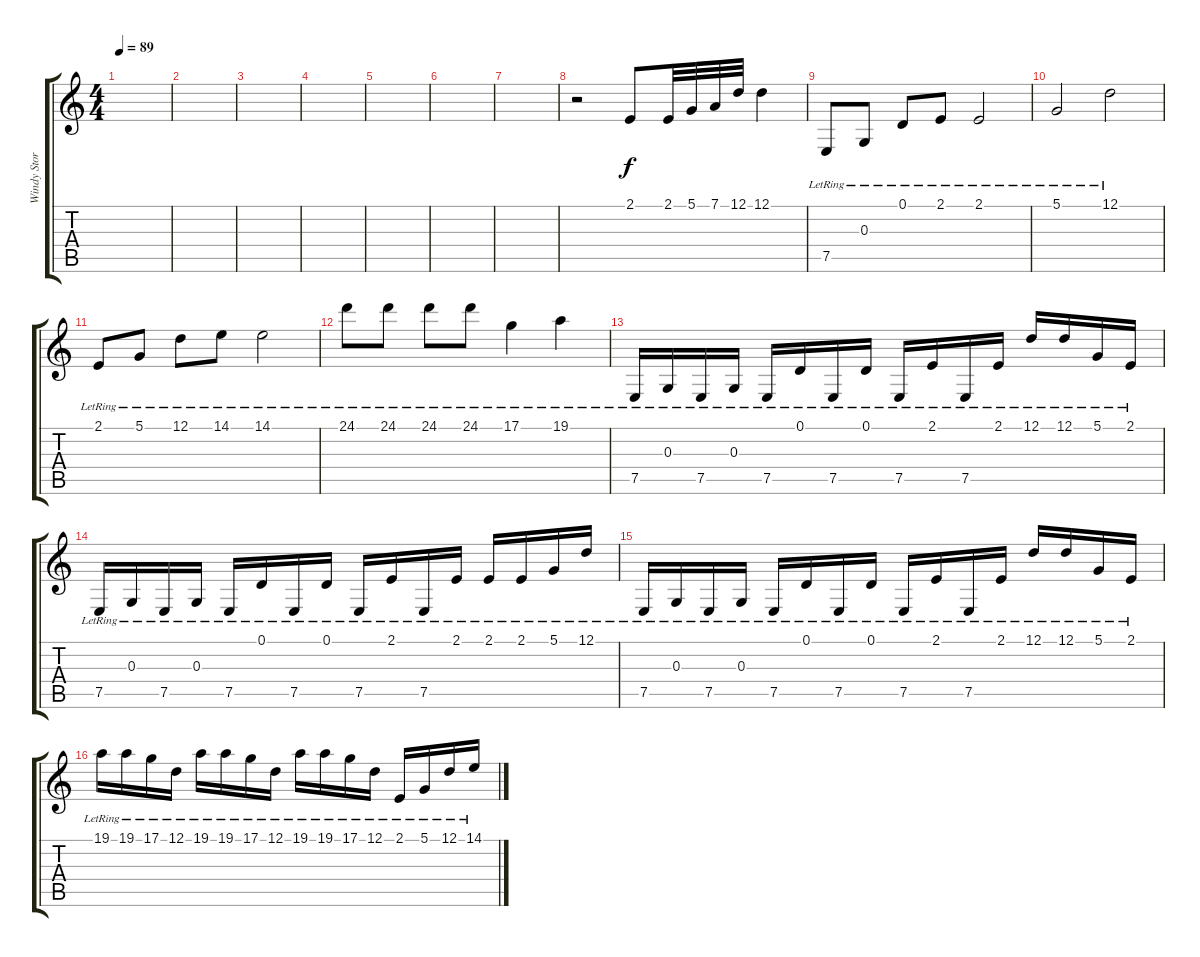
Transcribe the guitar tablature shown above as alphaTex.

\track ("Windy Storm" "Windy Stor") {instrument acousticgrandpiano}
\staff {score tabs}
\tuning (D4 A3 G3 D3 A2 D2) {hide}
\ts (4 4)
\tempo 89
\clef g2
\ks c
|
|
|
|
|
|
|
r.2 2.1.8 2.1.32 5.1.32 7.1.32 12.1.32 12.1.4 |
7.5{lr}.8 0.3{lr}.8 0.1{lr}.8 2.1{lr}.8 2.1{lr}.2 |
5.1{lr}.2 12.1{lr}.2 |
2.1{lr}.8 5.1{lr}.8 12.1{lr}.8 14.1{lr}.8 14.1{lr}.2 |
24.1{lr}.8 24.1{lr}.8 24.1{lr}.8 24.1{lr}.8 17.1{lr}.4 19.1{lr}.4 |
7.5{lr}.16 0.3{lr}.16 7.5{lr}.16 0.3{lr}.16 7.5{lr}.16 0.1{lr}.16 7.5{lr}.16 0.1{lr}.16 7.5{lr}.16 2.1{lr}.16 7.5{lr}.16 2.1{lr}.16 12.1{lr}.16 12.1{lr}.16 5.1{lr}.16 2.1{lr}.16 |
7.5{lr}.16 0.3{lr}.16 7.5{lr}.16 0.3{lr}.16 7.5{lr}.16 0.1{lr}.16 7.5{lr}.16 0.1{lr}.16 7.5{lr}.16 2.1{lr}.16 7.5{lr}.16 2.1{lr}.16 2.1{lr}.16 2.1{lr}.16 5.1{lr}.16 12.1{lr}.16 |
7.5{lr}.16 0.3{lr}.16 7.5{lr}.16 0.3{lr}.16 7.5{lr}.16 0.1{lr}.16 7.5{lr}.16 0.1{lr}.16 7.5{lr}.16 2.1{lr}.16 7.5{lr}.16 2.1{lr}.16 12.1{lr}.16 12.1{lr}.16 5.1{lr}.16 2.1{lr}.16 |
19.1{lr}.16 19.1{lr}.16 17.1{lr}.16 12.1{lr}.16 19.1{lr}.16 19.1{lr}.16 17.1{lr}.16 12.1{lr}.16 19.1{lr}.16 19.1{lr}.16 17.1{lr}.16 12.1{lr}.16 2.1{lr}.16 5.1{lr}.16 12.1{lr}.16 14.1{lr}.16
